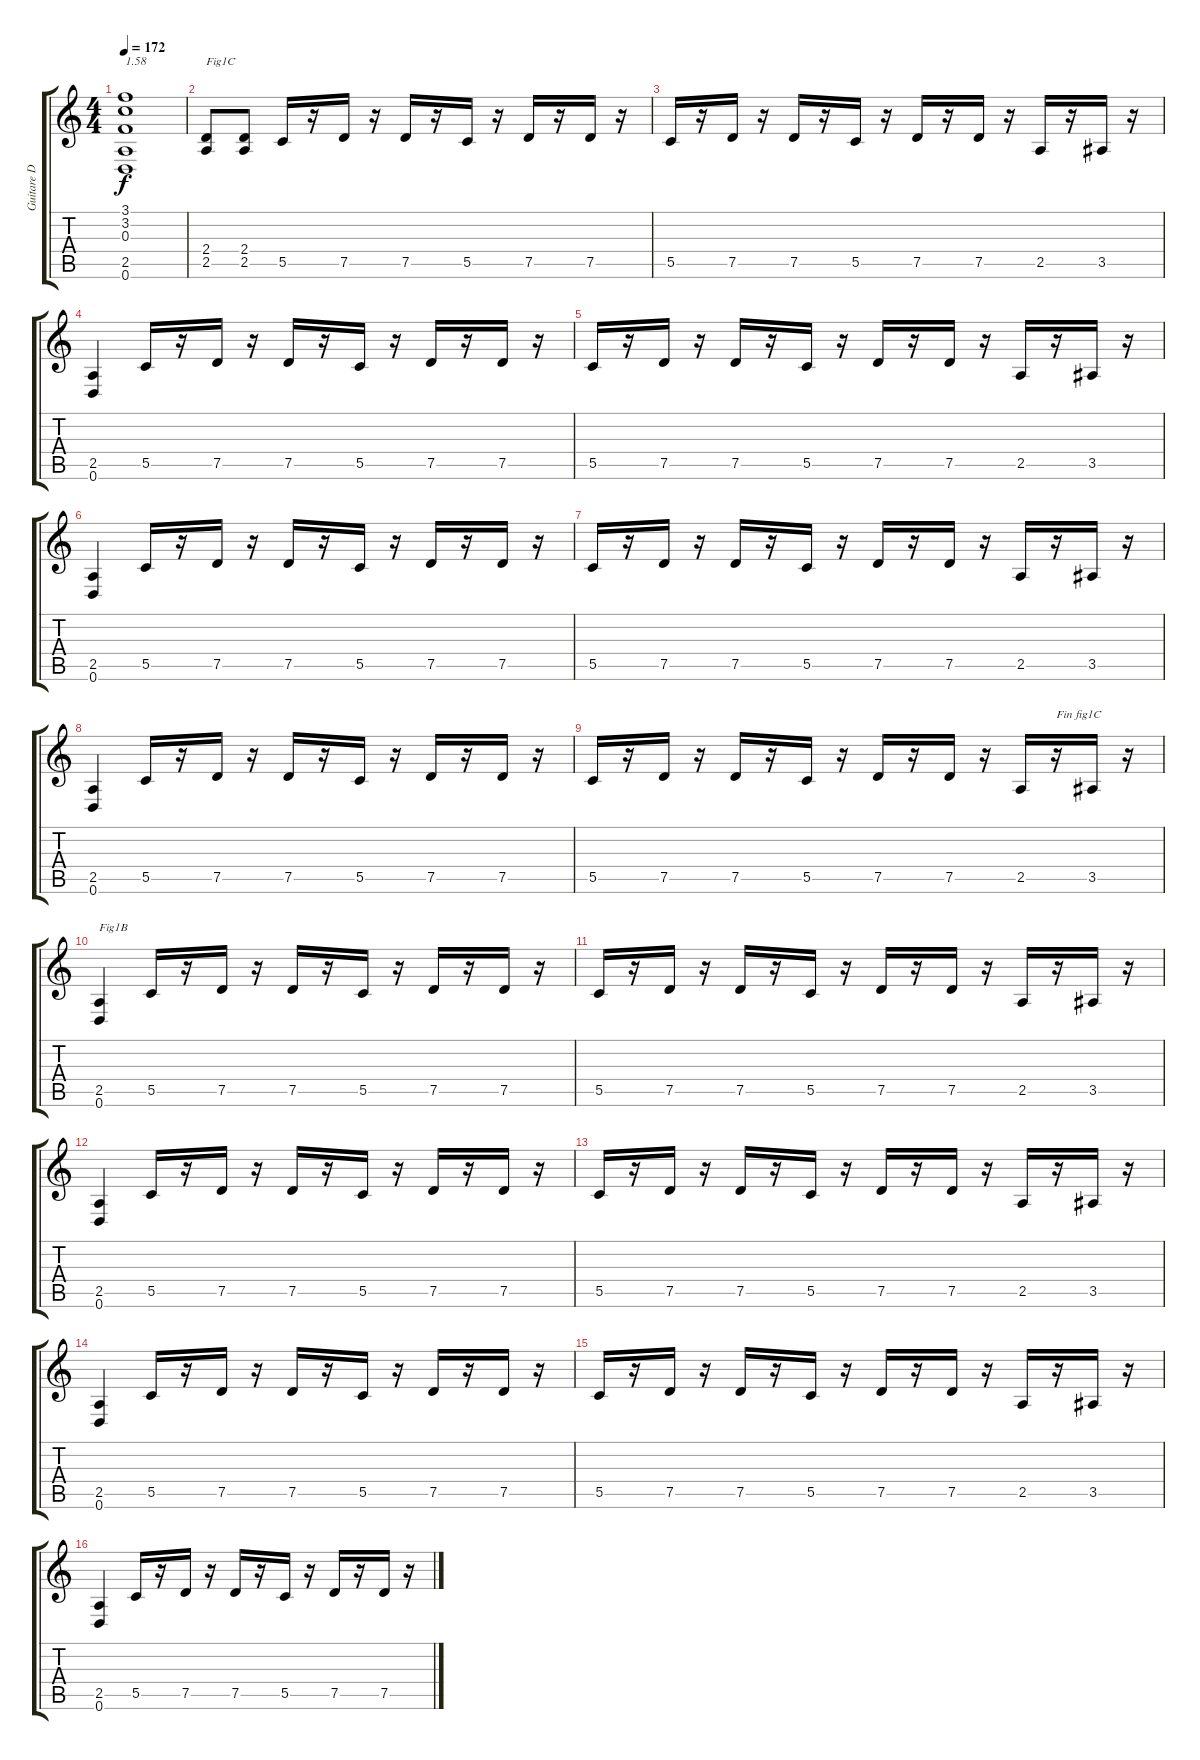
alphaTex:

\track ("Guitare D" "Guitare D") {instrument distortionguitar}
\staff {score tabs}
\tuning (D4 A3 F3 C3 G2 D2) {hide}
\ts (4 4)
\tempo 172
\clef g2
\ks c
(3.1{t} 3.2{t} 0.3{t} 2.5{t} 0.6{t}).1{txt "1.58" dy f} |
(2.4 2.5).8{txt "Fig1C"} (2.4 2.5).8 5.5.16 r.16 7.5.16 r.16 7.5.16 r.16 5.5.16 r.16 7.5.16 r.16 7.5.16 r.16 |
5.5.16 r.16 7.5.16 r.16 7.5.16 r.16 5.5.16 r.16 7.5.16 r.16 7.5.16 r.16 2.5.16 r.16 3.5.16 r.16 |
(2.5 0.6).4 5.5.16 r.16 7.5.16 r.16 7.5.16 r.16 5.5.16 r.16 7.5.16 r.16 7.5.16 r.16 |
5.5.16 r.16 7.5.16 r.16 7.5.16 r.16 5.5.16 r.16 7.5.16 r.16 7.5.16 r.16 2.5.16 r.16 3.5.16 r.16 |
(2.5 0.6).4 5.5.16 r.16 7.5.16 r.16 7.5.16 r.16 5.5.16 r.16 7.5.16 r.16 7.5.16 r.16 |
5.5.16 r.16 7.5.16 r.16 7.5.16 r.16 5.5.16 r.16 7.5.16 r.16 7.5.16 r.16 2.5.16 r.16 3.5.16 r.16 |
(2.5 0.6).4 5.5.16 r.16 7.5.16 r.16 7.5.16 r.16 5.5.16 r.16 7.5.16 r.16 7.5.16 r.16 |
5.5.16 r.16 7.5.16 r.16 7.5.16 r.16 5.5.16 r.16 7.5.16 r.16 7.5.16 r.16 2.5.16 r.16{txt "Fin fig1C"} 3.5.16 r.16 |
(2.5 0.6).4{txt "Fig1B"} 5.5.16 r.16 7.5.16 r.16 7.5.16 r.16 5.5.16 r.16 7.5.16 r.16 7.5.16 r.16 |
5.5.16 r.16 7.5.16 r.16 7.5.16 r.16 5.5.16 r.16 7.5.16 r.16 7.5.16 r.16 2.5.16 r.16 3.5.16 r.16 |
(2.5 0.6).4 5.5.16 r.16 7.5.16 r.16 7.5.16 r.16 5.5.16 r.16 7.5.16 r.16 7.5.16 r.16 |
5.5.16 r.16 7.5.16 r.16 7.5.16 r.16 5.5.16 r.16 7.5.16 r.16 7.5.16 r.16 2.5.16 r.16 3.5.16 r.16 |
(2.5 0.6).4 5.5.16 r.16 7.5.16 r.16 7.5.16 r.16 5.5.16 r.16 7.5.16 r.16 7.5.16 r.16 |
5.5.16 r.16 7.5.16 r.16 7.5.16 r.16 5.5.16 r.16 7.5.16 r.16 7.5.16 r.16 2.5.16 r.16 3.5.16 r.16 |
(2.5 0.6).4 5.5.16 r.16 7.5.16 r.16 7.5.16 r.16 5.5.16 r.16 7.5.16 r.16 7.5.16 r.16
